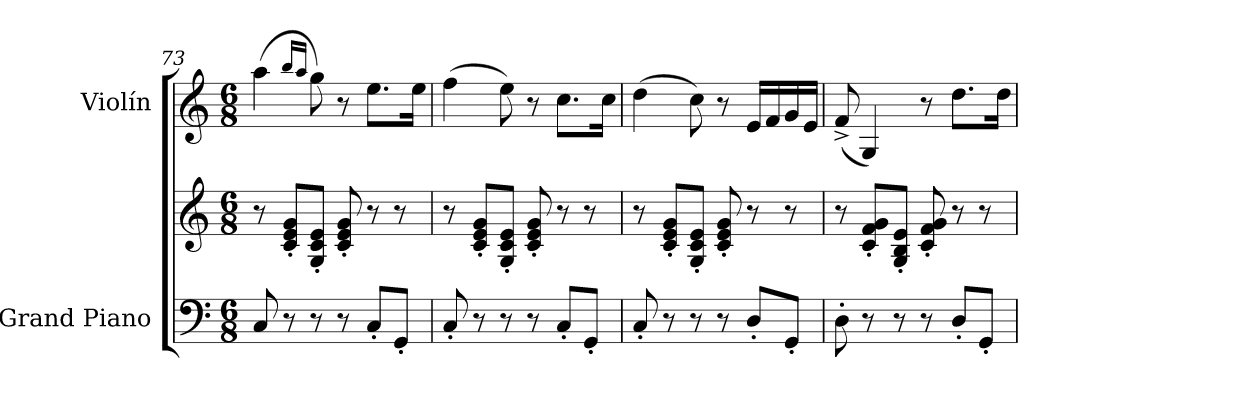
**kern	**kern	**kern
*part2	*part2	*part1
*staff3	*staff2	*staff1
*I"Grand Piano	*	*I"Violín
*I'Pno.	*	*I'Vln.
*clefF4	*clefG2	*clefG2
*k[]	*k[]	*k[]
*M6/8	*M6/8	*M6/8
=73	=73	=73
8C/	8r	(4aa\
8r	8c/' 8e/' 8g/'L	.
.	.	16qbb/LL
.	.	16qaa/JJ
8r	8G/' 8c/' 8e/'J	8gg\)
8r	8c/' 8e/' 8g/'	8r
8C'/L	8r	8.ee\L
8GG'/J	8r	.
.	.	16ee\Jk
=74	=74	=74
8C'/	8r	(4ff\
8r	8c/' 8e/' 8g/'L	.
8r	8G/' 8c/' 8e/'J	8ee\)
8r	8c/' 8e/' 8g/'	8r
8C'/L	8r	8.cc\L
8GG'/J	8r	.
.	.	16cc\Jk
=75	=75	=75
8C'/	8r	(4dd\
8r	8c/' 8e/' 8g/'L	.
8r	8G/' 8c/' 8e/'J	8cc\)
8r	8c/' 8e/' 8g/'	8r
8D'/L	8r	16e/LL
.	.	16f/
8GG'/J	8r	16g/
.	.	16e/JJ
!!LO:PB:g=z
=76	=76	=76
8D'\	8r	(8f^/
8r	8c/' 8f/' 8g/'L	4G/)
8r	8G/' 8B/' 8e/'J	.
8r	8c/' 8f/' 8g/'	8r
8D'/L	8r	8.dd\L
8GG'/J	8r	.
.	.	16dd\Jk
=	=	=
*-	*-	*-
